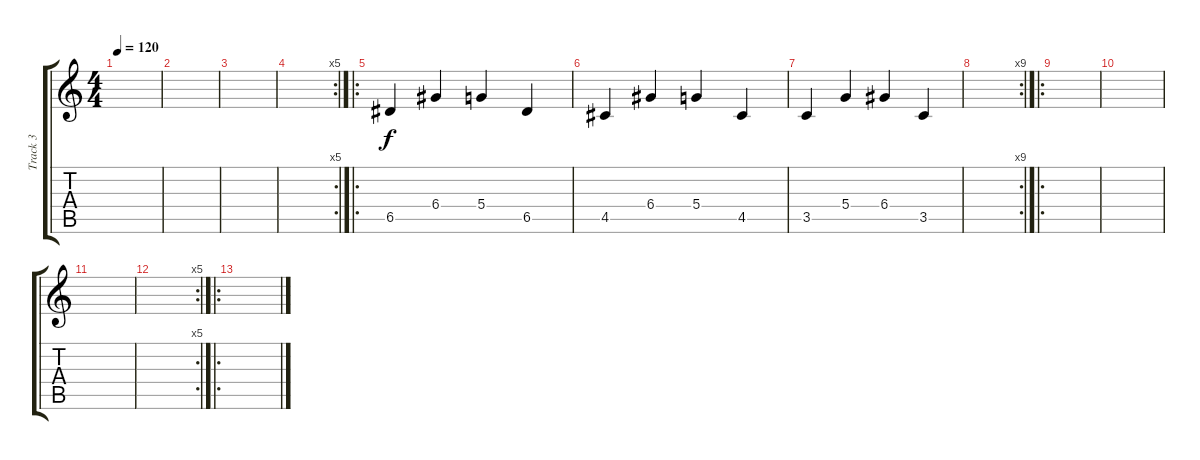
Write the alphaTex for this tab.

\track ("Track 3" "Track 3") {instrument acousticguitarnylon}
\staff {score tabs}
\tuning (E4 B3 G3 D3 A2 E2) {hide}
\ts (4 4)
\tempo 120
\clef g2
\ks c
|
|
|
\rc 5
|
\ro
6.5.4 6.4.4 5.4.4 6.5.4 |
4.5.4 6.4.4 5.4.4 4.5.4 |
3.5.4 5.4.4 6.4.4 3.5.4 |
\rc 9
|
\ro
|
|
|
\rc 5
|
\ro
